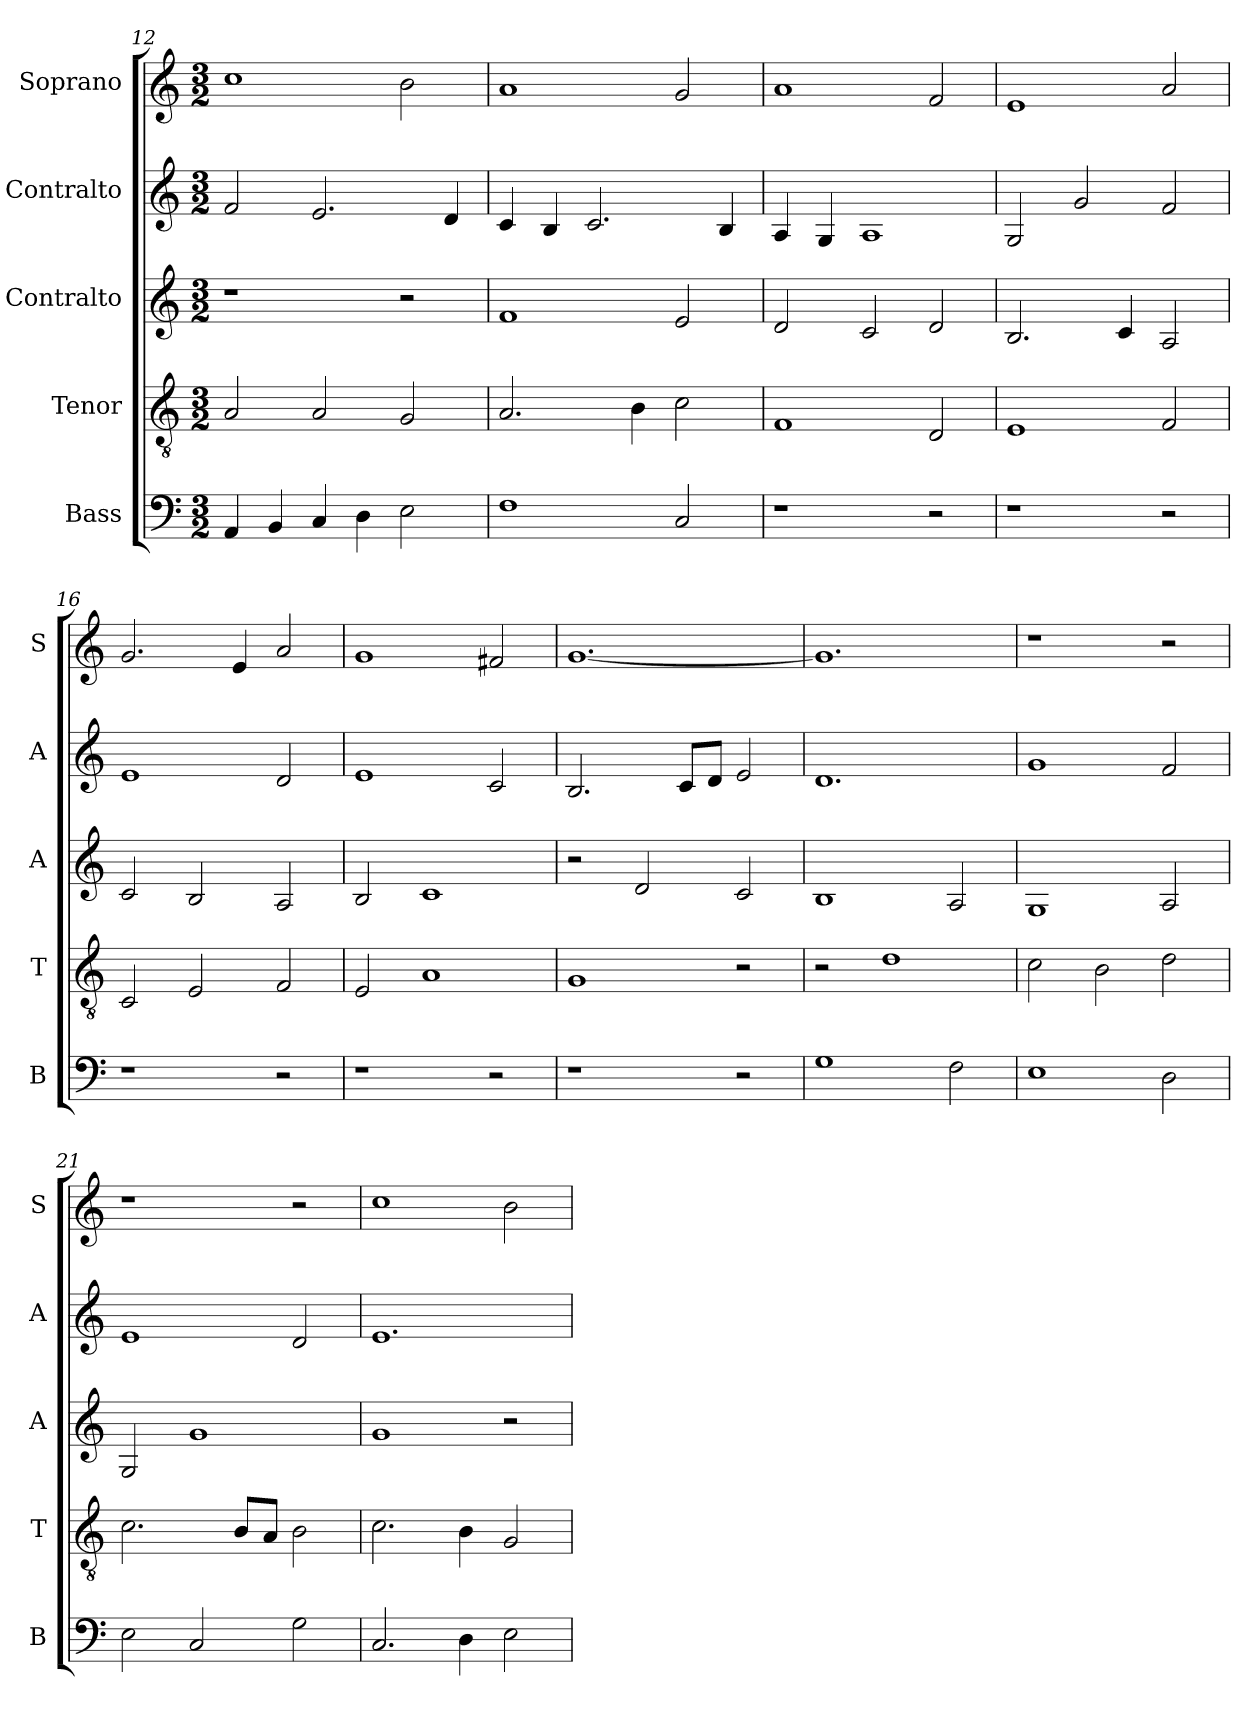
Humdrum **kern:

**kern	**kern	**kern	**kern	**kern
*part5	*part4	*part3	*part2	*part1
*staff5	*staff4	*staff3	*staff2	*staff1
*I"Bass	*I"Tenor	*I"Contralto	*I"Contralto	*I"Soprano
*I'B	*I'T	*I'A	*I'A	*I'S
*clefF4	*clefGv2	*clefG2	*clefG2	*clefG2
*k[]	*k[]	*k[]	*k[]	*k[]
*E:phr	*E:phr	*E:phr	*E:phr	*E:phr
*M3/2	*M3/2	*M3/2	*M3/2	*M3/2
=12	=12	=12	=12	=12
4AA	2A	1r	2f	1cc
4BB	.	.	.	.
4C	2A	.	2.e	.
4D	.	.	.	.
2E	2G	2r	.	2b
.	.	.	4d	.
=13	=13	=13	=13	=13
1F	2.A	1f	4c	1a
.	.	.	4B	.
.	.	.	2.c	.
.	4B	.	.	.
2C	2c	2e	.	2g
.	.	.	4B	.
=14	=14	=14	=14	=14
1r	1F	2d	4A	1a
.	.	.	4G	.
.	.	2c	1A	.
2r	2D	2d	.	2f
=15	=15	=15	=15	=15
1r	1E	2.B	2G	1e
.	.	.	2g	.
.	.	4c	.	.
2r	2F	2A	2f	2a
=16	=16	=16	=16	=16
1r	2C	2c	1e	2.g
.	2E	2B	.	.
.	.	.	.	4e
2r	2F	2A	2d	2a
=17	=17	=17	=17	=17
1r	2E	2B	1e	1g
.	1A	1c	.	.
2r	.	.	2c	2f#X
=18	=18	=18	=18	=18
1r	1G	2r	2.B	[1.g
.	.	2d	.	.
.	.	.	8c/L	.
.	.	.	8d/J	.
2r	2r	2c	2e	.
=19	=19	=19	=19	=19
1G	2r	1B	1.d	1.g]
.	1d	.	.	.
2F	.	2A	.	.
=20	=20	=20	=20	=20
1E	2c	1G	1g	1r
.	2B	.	.	.
2D	2d	2A	2f	2r
=21	=21	=21	=21	=21
2E	2.c	2G	1e	1r
2C	.	1g	.	.
.	8B/L	.	.	.
.	8A/J	.	.	.
2G	2B	.	2d	2r
=22	=22	=22	=22	=22
2.C	2.c	1g	1.e	1cc
4D	4B	.	.	.
2E	2G	2r	.	2b
=	=	=	=	=
*-	*-	*-	*-	*-
